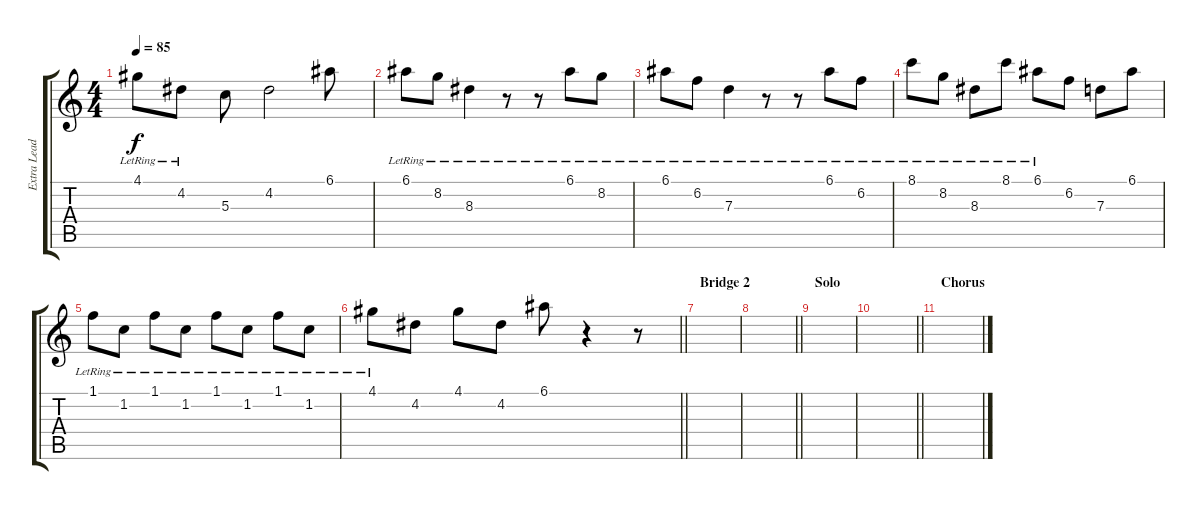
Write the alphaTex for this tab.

\track ("Extra Lead 2" "Extra Lead") {instrument overdrivenguitar}
\staff {score tabs}
\tuning (E4 B3 G3 D3 A2 E2) {hide}
\ts (4 4)
\tempo 85
\clef g2
\ks c
4.1{lr}.8{dy f} 4.2{lr}.8 5.3.8 4.2.2 6.1.8 |
6.1{lr}.8 8.2{lr}.8 8.3{lr}.4 r.8 r.8 6.1{lr}.8 8.2{lr}.8 |
6.1{lr}.8 6.2{lr}.8 7.3{lr}.4 r.8 r.8 6.1{lr}.8 6.2{lr}.8 |
8.1{lr}.8 8.2{lr}.8 8.3{lr}.8 8.1{lr}.8 6.1{lr}.8 6.2.8 7.3.8 6.1.8 |
1.1{lr}.8 1.2{lr}.8 1.1{lr}.8 1.2{lr}.8 1.1{lr}.8 1.2{lr}.8 1.1{lr}.8 1.2{lr}.8 |
\barLineRight lightlight
4.1{lr}.8 4.2.8 4.1.8 4.2.8 6.1.8 r.4 r.8 |
\section ("" "Bridge 2 ")
|
\barLineRight lightlight
|
\section ("" "Solo")
|
\barLineRight lightlight
|
\section ("" "Chorus")
